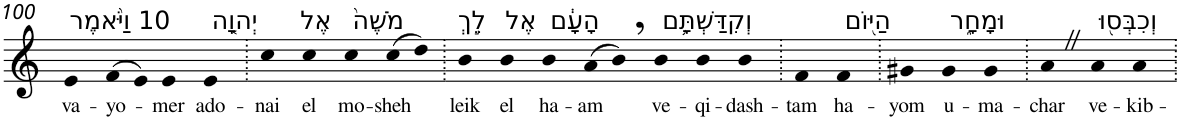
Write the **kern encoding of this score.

**kern	**text
*part1	*part1
*staff1	*staff1
*I"Piano	*
*I'Pno	*
!!LO:PB:g=z
*clefG2	*
*k[]	*
=100	=100
!LO:TX:a:t=10 וַיֹּ֨אמֶר	!
!	!LO:LY:b
4e	va-
!	!LO:LY:b
(>8f	-yo-
8e)	.
!	!LO:LY:b
4e	-mer
!LO:TX:a:t=יְהוָ֤ה	!
!	!LO:LY:b
4e	ado-
=101.	=101.
!	!LO:LY:b
4cc	-nai
!LO:TX:a:t=אֶל	!
!	!LO:LY:b
4cc	el
!LO:TX:a:t=מֹשֶׁה֙	!
!	!LO:LY:b
4cc	mo-
!	!LO:LY:b
(>8cc	-sheh
8dd)	.
=102.	=102.
!LO:TX:a:t=לֵ֣ךְ	!
!	!LO:LY:b
4b	leik
!LO:TX:a:t=אֶל	!
!	!LO:LY:b
4b	el
!LO:TX:a:t=הָעָ֔ם	!
!	!LO:LY:b
4b	ha-
!	!LO:LY:b
(>8a	-am
8b,)	.
!LO:TX:a:t=וְקִדַּשְׁתָּ֥ם	!
!	!LO:LY:b
4b	ve-
!	!LO:LY:b
4b	-qi-
!	!LO:LY:b
4b	-dash-
=103.	=103.
!	!LO:LY:b
4f	-tam
!LO:TX:a:t=הַיּ֖וֹם	!
!	!LO:LY:b
4f	ha-
=104.	=104.
!	!LO:LY:b
4g#X	-yom
!LO:TX:a:t=וּמָחָ֑ר	!
!	!LO:LY:b
4g#	u-
!	!LO:LY:b
4g#	-ma-
=105.	=105.
!	!LO:LY:b
4aZ	-char
!LO:TX:a:t=וְכִבְּס֖וּ	!
!	!LO:LY:b
4a	ve-
!	!LO:LY:b
4a	-kib-
=.	=.
*-	*-
